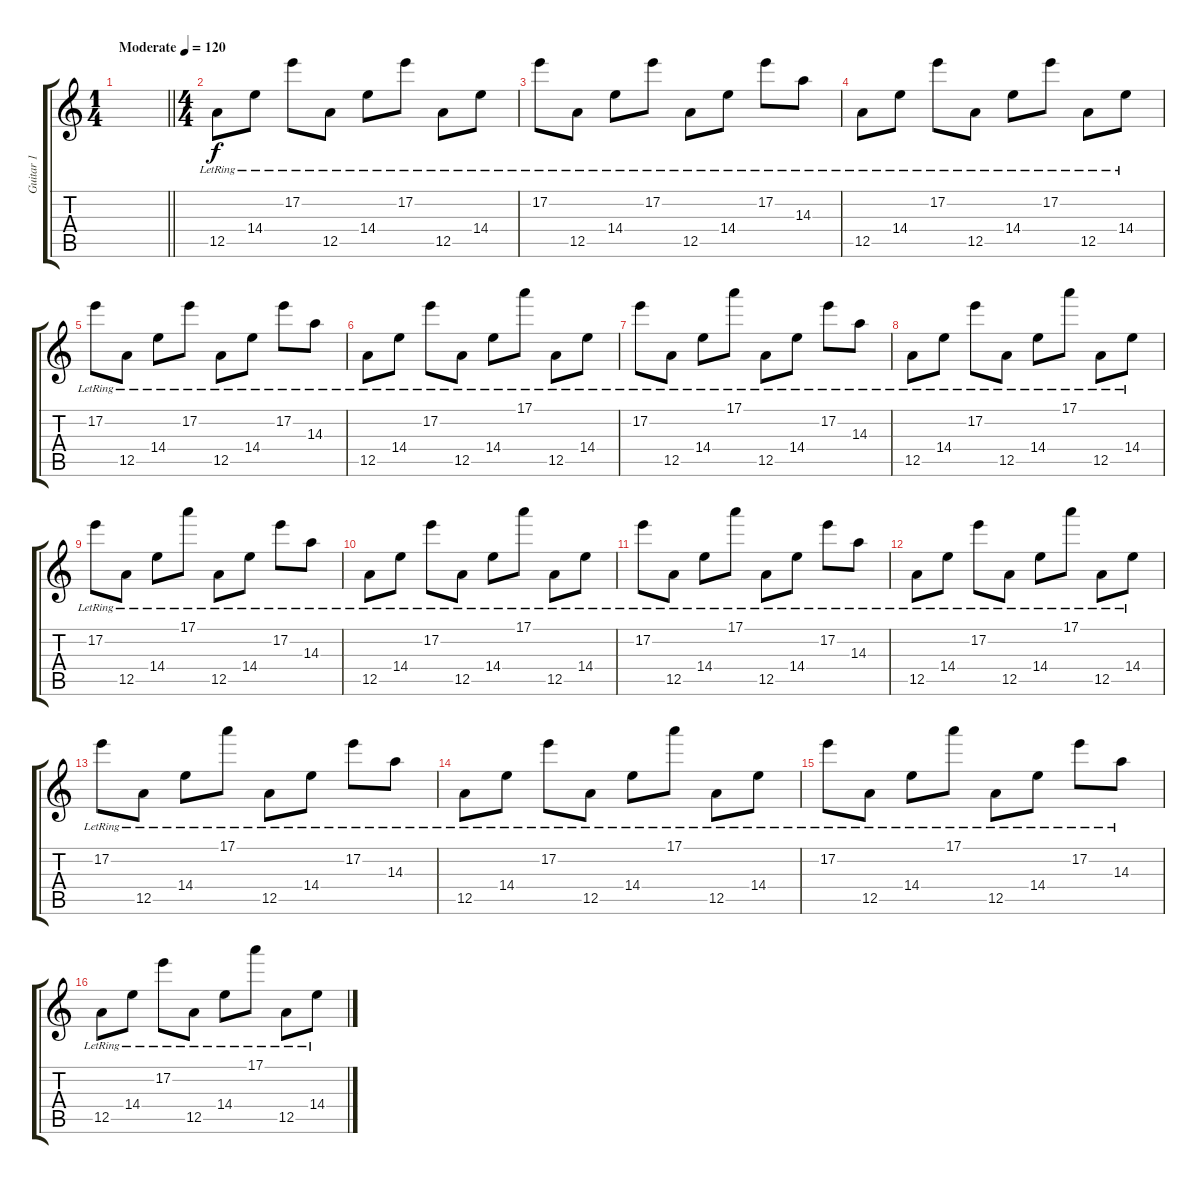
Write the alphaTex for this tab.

\track ("Guitar 1" "Guitar 1") {instrument electricguitarjazz}
\staff {score tabs}
\tuning (E4 B3 G3 D3 A2 D2) {hide}
\ts (1 4)
\tempo (120 "Moderate")
\clef g2
\barLineRight lightlight
\ks c
|
\ts (4 4)
12.5{lr}.8 14.4{lr}.8 17.2{lr}.8 12.5{lr}.8 14.4{lr}.8 17.2{lr}.8 12.5{lr}.8 14.4{lr}.8 |
17.2{lr}.8 12.5{lr}.8 14.4{lr}.8 17.2{lr}.8 12.5{lr}.8 14.4{lr}.8 17.2{lr}.8 14.3{lr}.8 |
12.5{lr}.8 14.4{lr}.8 17.2{lr}.8 12.5{lr}.8 14.4{lr}.8 17.2{lr}.8 12.5{lr}.8 14.4{lr}.8 |
17.2{lr}.8 12.5{lr}.8 14.4{lr}.8 17.2{lr}.8 12.5{lr}.8 14.4{lr}.8 17.2{lr}.8 14.3{lr}.8 |
12.5{lr}.8 14.4{lr}.8 17.2{lr}.8 12.5{lr}.8 14.4{lr}.8 17.1{lr}.8 12.5{lr}.8 14.4{lr}.8 |
17.2{lr}.8 12.5{lr}.8 14.4{lr}.8 17.1{lr}.8 12.5{lr}.8 14.4{lr}.8 17.2{lr}.8 14.3{lr}.8 |
12.5{lr}.8 14.4{lr}.8 17.2{lr}.8 12.5{lr}.8 14.4{lr}.8 17.1{lr}.8 12.5{lr}.8 14.4{lr}.8 |
17.2{lr}.8 12.5{lr}.8 14.4{lr}.8 17.1{lr}.8 12.5{lr}.8 14.4{lr}.8 17.2{lr}.8 14.3{lr}.8 |
12.5{lr}.8 14.4{lr}.8 17.2{lr}.8 12.5{lr}.8 14.4{lr}.8 17.1{lr}.8 12.5{lr}.8 14.4{lr}.8 |
17.2{lr}.8 12.5{lr}.8 14.4{lr}.8 17.1{lr}.8 12.5{lr}.8 14.4{lr}.8 17.2{lr}.8 14.3{lr}.8 |
12.5{lr}.8 14.4{lr}.8 17.2{lr}.8 12.5{lr}.8 14.4{lr}.8 17.1{lr}.8 12.5{lr}.8 14.4{lr}.8 |
17.2{lr}.8 12.5{lr}.8 14.4{lr}.8 17.1{lr}.8 12.5{lr}.8 14.4{lr}.8 17.2{lr}.8 14.3{lr}.8 |
12.5{lr}.8 14.4{lr}.8 17.2{lr}.8 12.5{lr}.8 14.4{lr}.8 17.1{lr}.8 12.5{lr}.8 14.4{lr}.8 |
17.2{lr}.8 12.5{lr}.8 14.4{lr}.8 17.1{lr}.8 12.5{lr}.8 14.4{lr}.8 17.2{lr}.8 14.3{lr}.8 |
12.5{lr}.8 14.4{lr}.8 17.2{lr}.8 12.5{lr}.8 14.4{lr}.8 17.1{lr}.8 12.5{lr}.8 14.4{lr}.8
